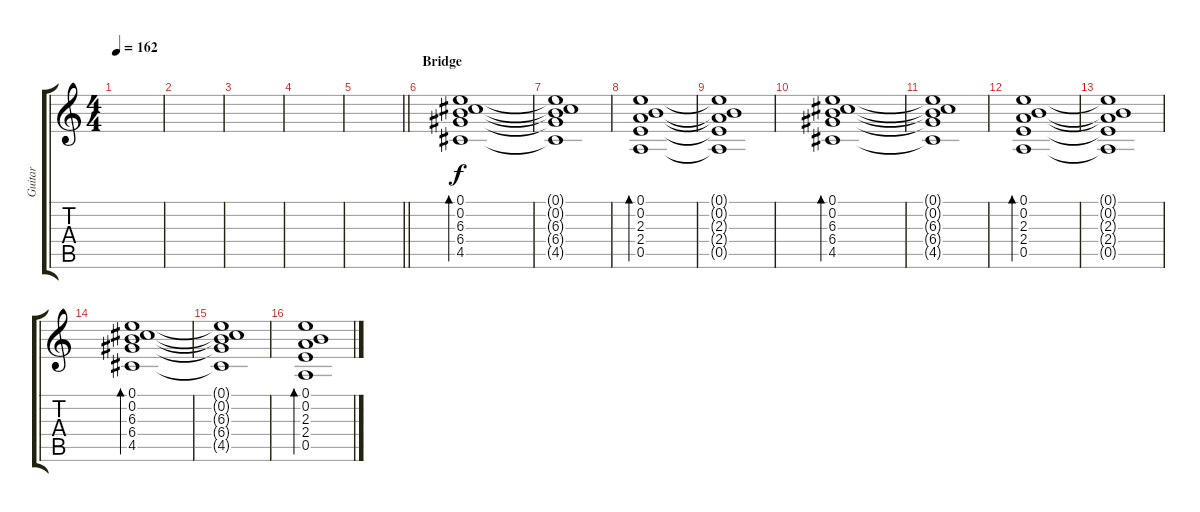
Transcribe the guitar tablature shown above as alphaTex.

\track ("Guitar" "Guitar") {instrument electricguitarclean}
\staff {score tabs}
\tuning (E4 B3 G3 D3 A2 E2) {hide}
\ts (4 4)
\tempo 162
\clef g2
\ks c
|
|
|
|
\barLineRight lightlight
|
\section ("" "Bridge")
(0.1 0.2 6.3 6.4 4.5).1{bd 480} |
(0.1{t} 0.2{t} 6.3{t} 6.4{t} 4.5{t}).1 |
(0.1 0.2 2.3 2.4 0.5).1{bd 480} |
(0.1{t} 0.2{t} 2.3{t} 2.4{t} 0.5{t}).1 |
(0.1 0.2 6.3 6.4 4.5).1{bd 480} |
(0.1{t} 0.2{t} 6.3{t} 6.4{t} 4.5{t}).1 |
(0.1 0.2 2.3 2.4 0.5).1{bd 480} |
(0.1{t} 0.2{t} 2.3{t} 2.4{t} 0.5{t}).1 |
(0.1 0.2 6.3 6.4 4.5).1{bd 480} |
(0.1{t} 0.2{t} 6.3{t} 6.4{t} 4.5{t}).1 |
(0.1 0.2 2.3 2.4 0.5).1{bd 480}
